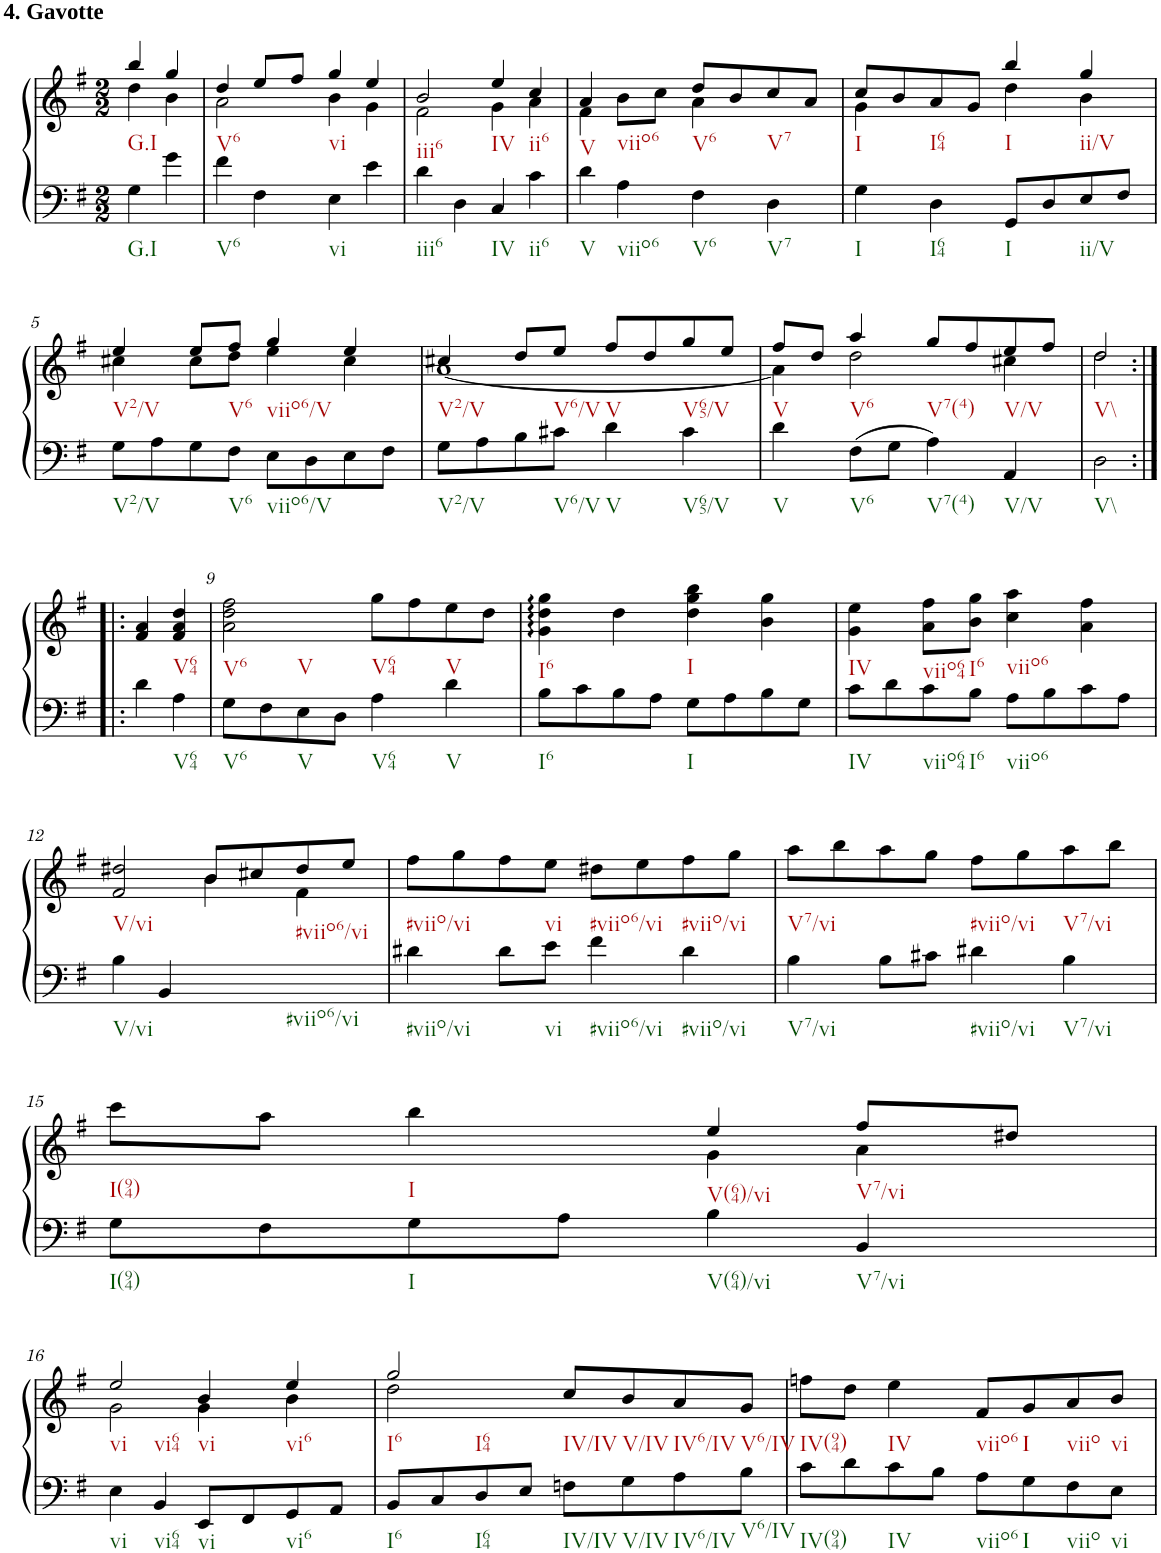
**kern	**kern
*part1	*part1
*staff2	*staff1
*I"Klavier linke Hand	*
*clefF4	*clefG2
*k[f#]	*k[f#]
*M2/2	*M2/2
=	=
*	*^
!	!LO:TX:a:B:t=4. Gavotte	!
4G\	4bb/	4dd\
4g\	4gg/	4b\
=1	=1	=1
4f#\	4dd/	2a\
4F#\	8ee/L	.
.	8ff#/J	.
4E\	4gg/	4b\
4e\	4ee/	4g\
=2	=2	=2
4d\	2b/	2f#\
4D\	.	.
4C/	4ee/	4g\
4c\	4cc/	4a\
=3	=3	=3
4d\	4a/	4f#\
4A\	8b\L	4ryy
.	8cc\J	.
4F#\	8dd/L	4a\
.	8b/	.
4D\	8cc/	4ryy
.	8a/J	.
=4	=4	=4
4G\	8cc/L	4g\
.	8b/	.
4D\	8a/	4ryy
.	8g/J	.
8GG/L	4bb/	4dd\
8D/	.	.
8E/	4gg/	4b\
8F#/J	.	.
!!LO:LB:g=z	!!
=5	=5	=5
8G\L	4ee/	4cc#X\
8A\	.	.
8G\	8ee/L	8cc#\L
8F#\J	8ff#/J	8dd\J
8E\L	4gg/	4ee\
8D\	.	.
8E\	4ee/	4cc#\
8F#\J	.	.
=6	=6	=6
8G\L	4cc#X/	[1a
8A\	.	.
8B\	8dd/L	.
8c#X\J	8ee/J	.
4d\	8ff#/L	.
.	8dd/	.
4c#\	8gg/	.
.	8ee/J	.
=7	=7	=7
4d\	8ff#/L	4a\]
.	8dd/J	.
8F#\L	4aa/	2dd\
8G\J	.	.
4A\	8gg/L	.
.	8ff#/	.
4AA/	8ee/	4cc#X\
.	8ff#/J	.
=8	=8	=8
2D\	2dd/	2dd\
*	*v	*v
!!LO:LB:g=z
=8X1:|!|:	=8X1:|!|:
4d\	4f#/ 4a/
4A\	4f#/ 4a/ 4dd/
=9	=9
8G\L	2a\ 2dd\ 2ff#\
8F#\	.
8E\	.
8D\J	.
4A\	8gg\L
.	8ff#\
4d\	8ee\
.	8dd\J
=10	=10
8B\L	4g\: 4dd\: 4gg\:
8c\	.
8B\	4dd\
8A\J	.
8G\L	4dd\ 4gg\ 4bb\
8A\	.
8B\	4b\ 4gg\
8G\J	.
=11	=11
8c\L	4g\ 4ee\
8d\	.
8c\	8a\ 8ff#\L
8B\J	8b\ 8gg\J
8A\L	4cc\ 4aa\
8B\	.
8c\	4a\ 4ff#\
8A\J	.
!!LO:LB:g=z
=12	=12
*	*^
4B\	2f#/ 2dd#X/	2ryy
4BB/	.	.
4ryy	8b/L	4b\
.	8cc#X/	.
4ryy	8dd#/	4f#\
.	8ee/J	.
*	*v	*v
=13	=13
4d#X\	8ff#\L
.	8gg\
8d#\L	8ff#\
8e\J	8ee\J
4f#\	8dd#X\L
.	8ee\
4d#\	8ff#\
.	8gg\J
=14	=14
4B\	8aa\L
.	8bb\
8B\L	8aa\
8c#X\J	8gg\J
4d#X\	8ff#\L
.	8gg\
4B\	8aa\
.	8bb\J
!!LO:LB:g=z
=15	=15
*	*^
8G\L	8ccc\L	2ryy
8F#\	8aa\J	.
8G\	4bb\	.
8A\J	.	.
4B\	4ee/	4g\
4BB/	8ff#/L	4a\
.	8dd#X/J	.
!!LO:LB:g=z	!!
=16	=16	=16
4E\	2ee/	2g\
4BB/	.	.
8EE/L	4b/	4g\
8FF#/	.	.
8GG/	4ee/	4b\
8AA/J	.	.
=17	=17	=17
8BB/L	2gg/	2dd\
8C/	.	.
8D/	.	.
8E/J	.	.
8Fn\L	8cc/L	2ryy
8G\	8b/	.
8A\	8a/	.
8B\J	8g/J	.
=18	=18	=18
8c\L	2ryy	8ffn\L
8d\	.	8dd\J
8c\	.	4ee\
8B\J	.	.
8A\L	8f#/L	2ryy
8G\	8g/	.
8F#\	8a/	.
8E\J	8b/J	.
*	*v	*v
=	=
*-	*-
